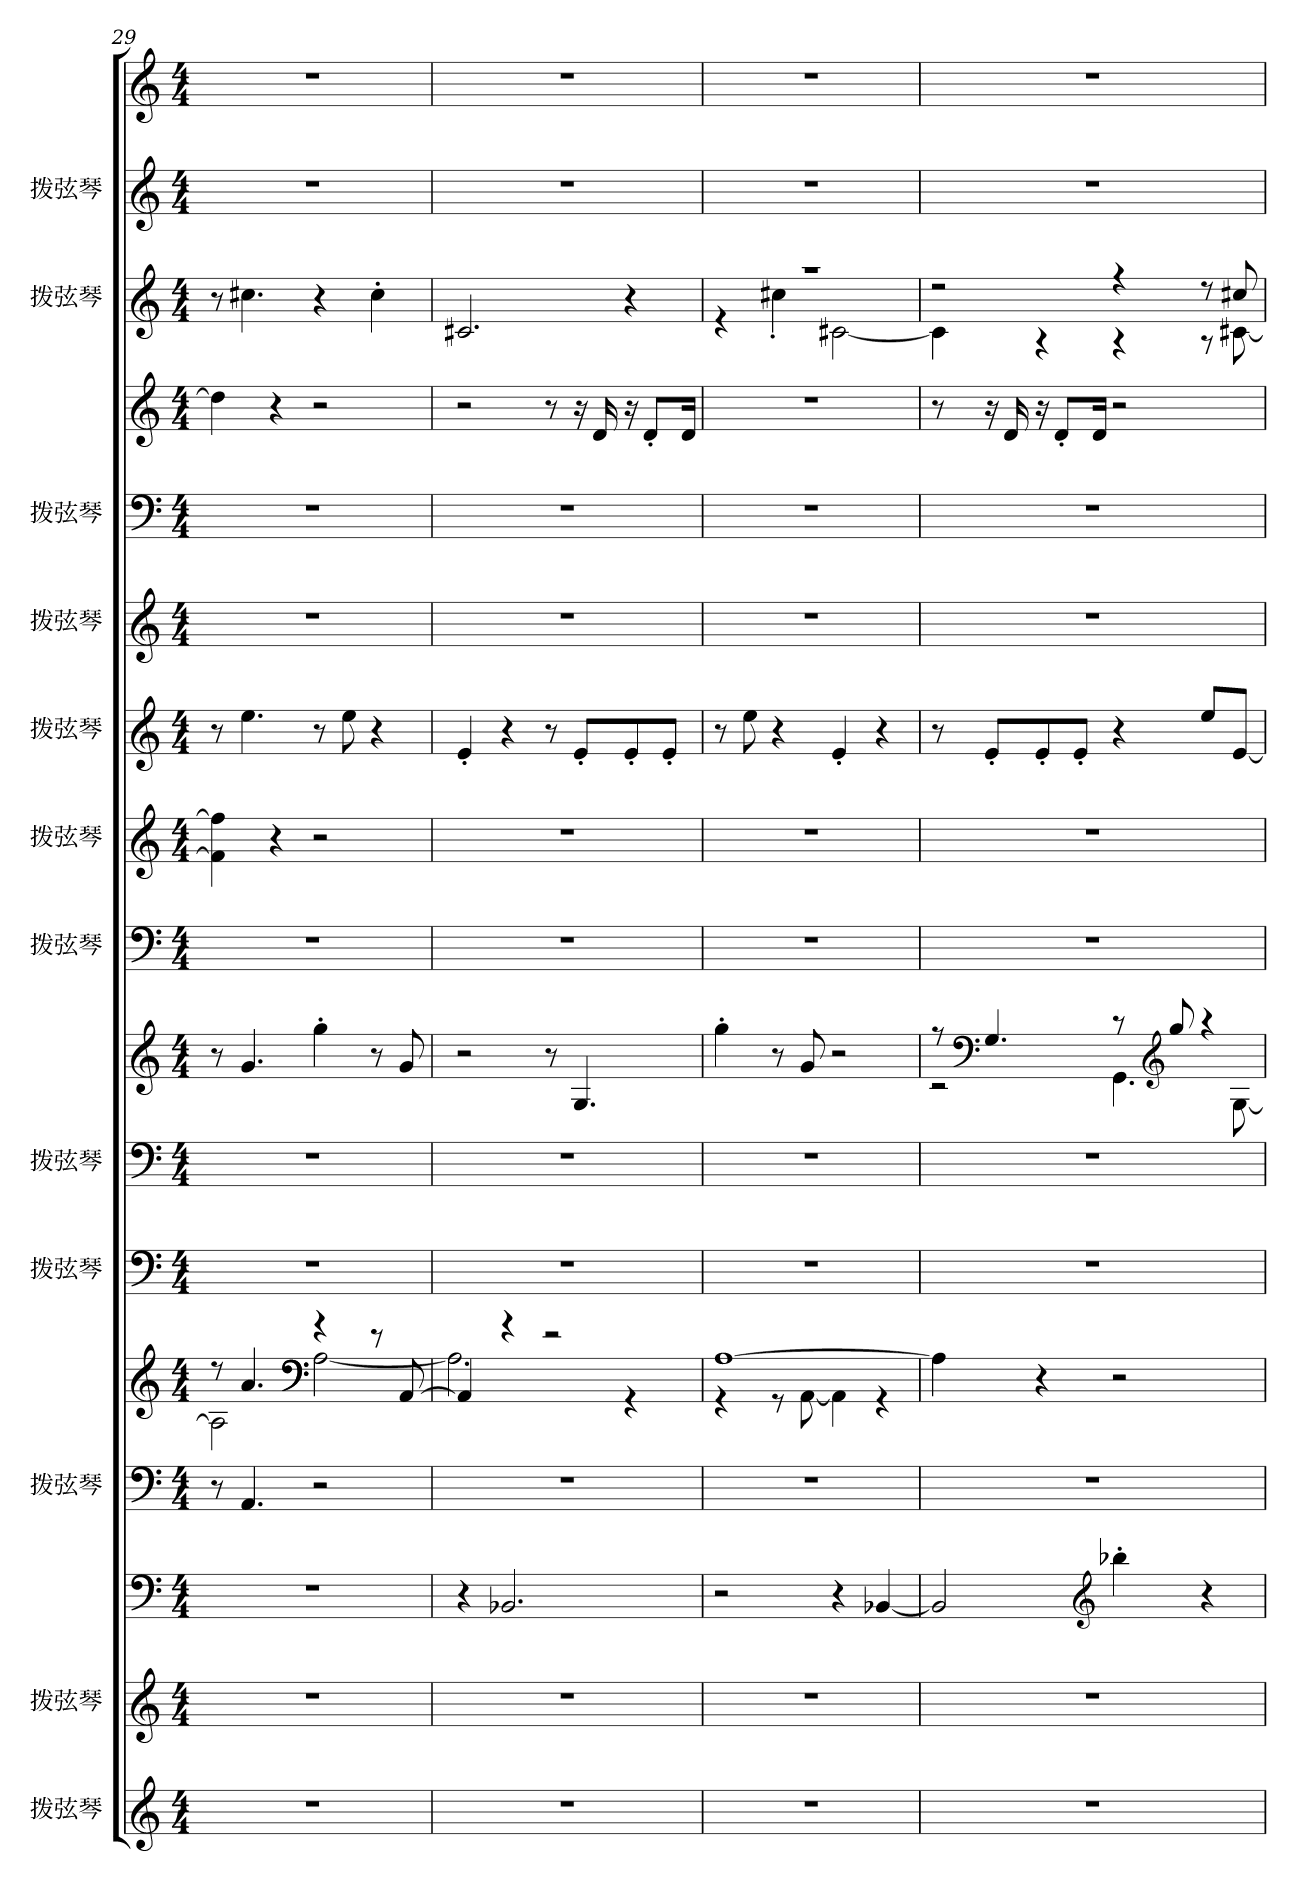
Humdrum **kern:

**kern	**kern	**kern	**kern	**kern	**kern	**kern	**kern	**kern	**kern	**kern	**kern	**kern	**kern	**kern	**kern	**kern
*part12	*part11	*part11	*part10	*part10	*part9	*part8	*part8	*part7	*part6	*part5	*part4	*part3	*part3	*part2	*part1	*part1
*staff17	*staff16	*staff15	*staff14	*staff13	*staff12	*staff11	*staff10	*staff9	*staff8	*staff7	*staff6	*staff5	*staff4	*staff3	*staff2	*staff1
*I"拨弦琴	*I"拨弦琴	*	*I"拨弦琴	*	*I"拨弦琴	*I"拨弦琴	*	*I"拨弦琴	*I"拨弦琴	*I"拨弦琴	*I"拨弦琴	*I"拨弦琴	*	*I"拨弦琴	*I"拨弦琴	*
*clefG2	*clefG2	*clefF4	*clefF4	*clefG2	*clefF4	*clefF4	*clefG2	*clefF4	*clefG2	*clefG2	*clefG2	*clefF4	*clefG2	*clefG2	*clefG2	*clefG2
*k[]	*k[]	*k[]	*k[]	*k[]	*k[]	*k[]	*k[]	*k[]	*k[]	*k[]	*k[]	*k[]	*k[]	*k[]	*k[]	*k[]
*M4/4	*M4/4	*M4/4	*M4/4	*M4/4	*M4/4	*M4/4	*M4/4	*M4/4	*M4/4	*M4/4	*M4/4	*M4/4	*M4/4	*M4/4	*M4/4	*M4/4
=29	=29	=29	=29	=29	=29	=29	=29	=29	=29	=29	=29	=29	=29	=29	=29	=29
*	*	*	*	*^	*	*	*	*	*	*	*	*	*	*	*	*
1r	1r	1r	8r	8r	2A\]	1r	1r	8r	1r	4f\] 4ff\]	8r	1r	1r	4dd\]	8r	1r	1r
.	.	.	4.AA/	4.a/	.	.	.	4.g/	.	.	4.ee\	.	.	.	4.cc#X\	.	.
.	.	.	.	.	.	.	.	.	.	4r	.	.	.	4r	.	.	.
*	*	*	*	*clefF4	*	*	*	*	*	*	*	*	*	*	*	*	*
.	.	.	2r	4r	[2A\	.	.	4gg'\	.	2r	8r	.	.	2r	4r	.	.
.	.	.	.	.	.	.	.	.	.	.	8ee\	.	.	.	.	.	.
.	.	.	.	8r	.	.	.	8r	.	.	4r	.	.	.	4cc#'\	.	.
.	.	.	.	[8AA/	.	.	.	8g/	.	.	.	.	.	.	.	.	.
=30	=30	=30	=30	=30	=30	=30	=30	=30	=30	=30	=30	=30	=30	=30	=30	=30	=30
1r	1r	4r	1r	4AA/]	2.A\]	1r	1r	2r	1r	1r	4e'/	1r	1r	2r	2.c#X/	1r	1r
.	.	2.BB-X/	.	4r	.	.	.	.	.	.	4r	.	.	.	.	.	.
.	.	.	.	2r	.	.	.	8r	.	.	8r	.	.	8r	.	.	.
.	.	.	.	.	.	.	.	4.G/	.	.	8e'/L	.	.	16r	.	.	.
.	.	.	.	.	.	.	.	.	.	.	.	.	.	16d/	.	.	.
.	.	.	.	.	4r	.	.	.	.	.	8e'/	.	.	16r	4r	.	.
.	.	.	.	.	.	.	.	.	.	.	.	.	.	8d'/L	.	.	.
.	.	.	.	.	.	.	.	.	.	.	8e'/J	.	.	.	.	.	.
.	.	.	.	.	.	.	.	.	.	.	.	.	.	16d/Jk	.	.	.
!!LO:PB:g=z
=31	=31	=31	=31	=31	=31	=31	=31	=31	=31	=31	=31	=31	=31	=31	=31	=31	=31
*	*	*	*	*	*	*	*	*	*	*	*	*	*	*	*^	*	*
1r	1r	2r	1r	[1A	4r	1r	1r	4gg'\	1r	1r	8r	1r	1r	1r	1r	4r	1r	1r
.	.	.	.	.	.	.	.	.	.	.	8ee\	.	.	.	.	.	.	.
.	.	.	.	.	8r	.	.	8r	.	.	4r	.	.	.	.	4cc#X'\	.	.
.	.	.	.	.	[8AA\	.	.	8g/	.	.	.	.	.	.	.	.	.	.
.	.	4r	.	.	4AA\]	.	.	2r	.	.	4e'/	.	.	.	.	[2c#X\	.	.
.	.	[4BB-X/	.	.	4r	.	.	.	.	.	4r	.	.	.	.	.	.	.
*	*	*	*	*v	*v	*	*	*	*	*	*	*	*	*	*	*	*	*
=32	=32	=32	=32	=32	=32	=32	=32	=32	=32	=32	=32	=32	=32	=32	=32	=32	=32
*	*	*	*	*	*	*	*^	*	*	*	*	*	*	*	*	*	*
1r	1r	2BB-/]	1r	4A\]	1r	1r	8r	2r	1r	1r	8r	1r	1r	8r	2r	4c#\]	1r	1r
*	*	*	*	*	*	*	*clefF4	*	*	*	*	*	*	*	*	*	*	*
.	.	.	.	.	.	.	4.G/	.	.	.	8e'/L	.	.	16r	.	.	.	.
.	.	.	.	.	.	.	.	.	.	.	.	.	.	16d/	.	.	.	.
.	.	.	.	4r	.	.	.	.	.	.	8e'/	.	.	16r	.	4r	.	.
.	.	.	.	.	.	.	.	.	.	.	.	.	.	8d'/L	.	.	.	.
.	.	.	.	.	.	.	.	.	.	.	8e'/J	.	.	.	.	.	.	.
.	.	.	.	.	.	.	.	.	.	.	.	.	.	16d/Jk	.	.	.	.
*	*	*clefG2	*	*	*	*	*	*	*	*	*	*	*	*	*	*	*	*
.	.	4bb-X'\	.	2r	.	.	8r	4.GG\	.	.	4r	.	.	2r	4r	4r	.	.
*	*	*	*	*	*	*	*clefG2	*	*	*	*	*	*	*	*	*	*	*
.	.	.	.	.	.	.	8gg/	.	.	.	.	.	.	.	.	.	.	.
.	.	4r	.	.	.	.	4r	.	.	.	8ee/L	.	.	.	8r	8r	.	.
.	.	.	.	.	.	.	.	[8G\	.	.	[8e/J	.	.	.	8cc#X/	[8c#X\	.	.
*	*	*	*	*	*	*	*v	*v	*	*	*	*	*	*	*v	*v	*	*
=	=	=	=	=	=	=	=	=	=	=	=	=	=	=	=	=
*-	*-	*-	*-	*-	*-	*-	*-	*-	*-	*-	*-	*-	*-	*-	*-	*-
